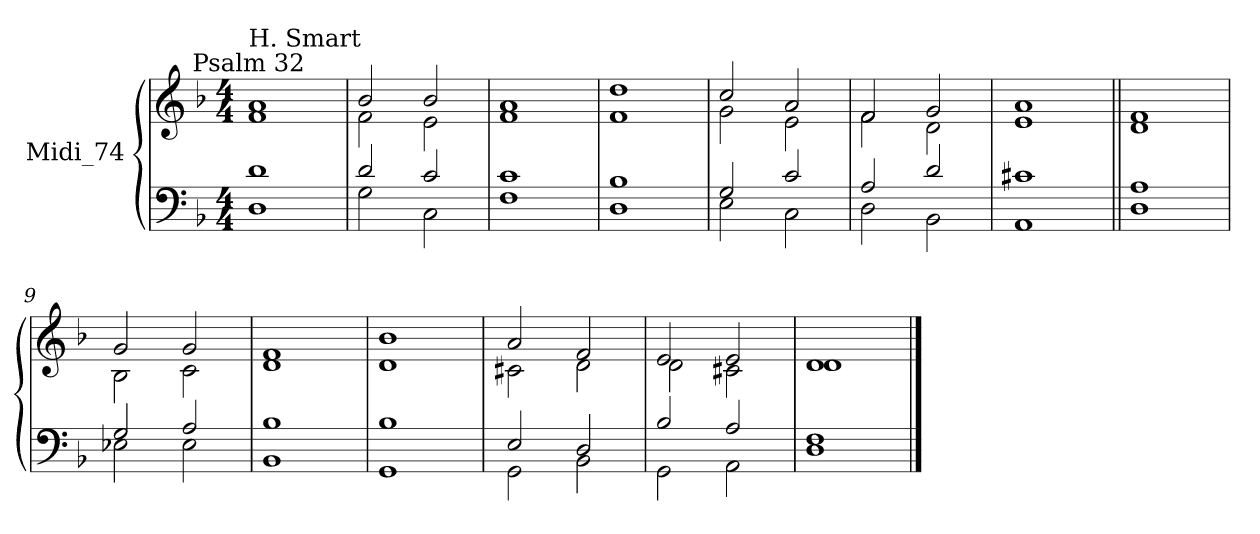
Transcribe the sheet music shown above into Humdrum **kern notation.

**kern	**kern
*part2	*part1
*staff2	*staff1
*I"Midi_74	*I"Midi_74
*clefF4	*clefG2
*k[b-]	*k[b-]
*F:	*F:
*M4/4	*M4/4
=1	=1
*^	*^
!	!	!LO:TX:a:cj:t=Psalm 32	!
!	!	!LO:TX:a:t=H. Smart	!
1d/	1D\	1a/	1f\
=2	=2	=2	=2
2d/	2G\	2b-/	2f\
2c/	2C\	2b-/	2e\
=3	=3	=3	=3
1c/	1F\	1a/	1f\
=4	=4	=4	=4
1B-/	1D\	1dd/	1f\
=5	=5	=5	=5
2G/	2E\	2cc/	2g\
2c/	2C\	2a/	2e\
=6	=6	=6	=6
2A/	2D\	2f/	2f\
2d/	2BB-\	2g/	2d\
=7	=7	=7	=7
1c#X/	1AA\	1a/	1e\
=8||	=8||	=8||	=8||
1A/	1D\	1f/	1d\
=9	=9	=9	=9
2G/	2E-X\	2g/	2B-\
2A/	2E-\	2g/	2c\
=10	=10	=10	=10
1B-/	1BB-\	1f/	1d\
=11	=11	=11	=11
1B-/	1GG\	1b-/	1d\
=12	=12	=12	=12
2E/	2GG\	2a/	2c#X\
2D/	2BB-\	2f/	2d\
=13	=13	=13	=13
2B-/	2GG\	2e/	2d\
2A/	2AA\	2e/	2c#X\
=14	=14	=14	=14
1F/	1D\	1d/	1d\
*v	*v	*	*
*	*v	*v
==	==
*-	*-
